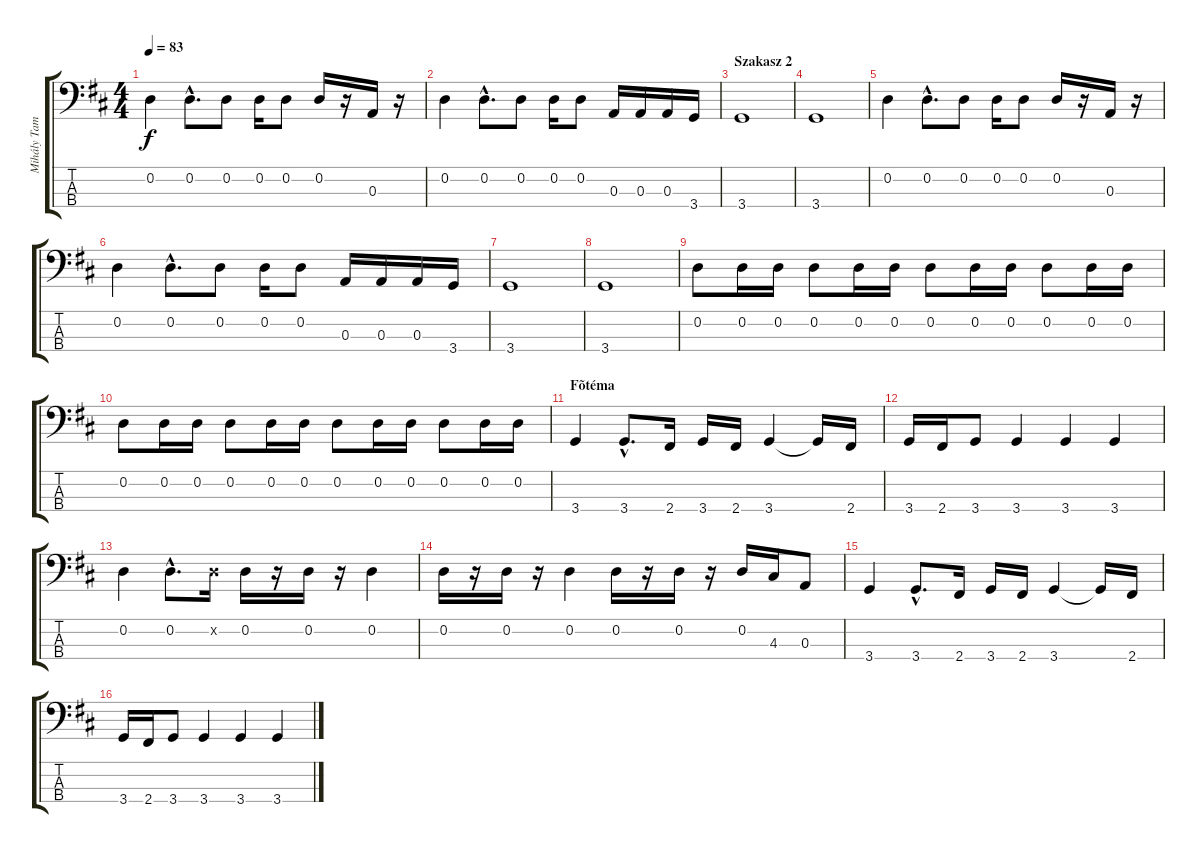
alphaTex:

\track ("Mihály Tamás \"Misi\" Basszus" "Mihály Tam") {instrument electricbassfinger}
\staff {score tabs}
\tuning (G2 D2 A1 E1) {hide}
\ts (4 4)
\tempo 83
\clef f4
\ks d
0.2.4{dy f} 0.2{hac}.8{d} 0.2.8 0.2.16 0.2.8 0.2.16 r.16 0.3.16 r.16 |
0.2.4 0.2{hac}.8{d} 0.2.8 0.2.16 0.2.8 0.3.16 0.3.16 0.3.16 3.4.16 |
\section ("" "Szakasz 2")
3.4.1 |
3.4.1 |
0.2.4 0.2{hac}.8{d} 0.2.8 0.2.16 0.2.8 0.2.16 r.16 0.3.16 r.16 |
0.2.4 0.2{hac}.8{d} 0.2.8 0.2.16 0.2.8 0.3.16 0.3.16 0.3.16 3.4.16 |
3.4.1 |
3.4.1 |
0.2.8 0.2.16 0.2.16 0.2.8 0.2.16 0.2.16 0.2.8 0.2.16 0.2.16 0.2.8 0.2.16 0.2.16 |
0.2.8 0.2.16 0.2.16 0.2.8 0.2.16 0.2.16 0.2.8 0.2.16 0.2.16 0.2.8 0.2.16 0.2.16 |
\section ("" "Fõtéma")
3.4.4 3.4{hac}.8{d} 2.4.16 3.4.16 2.4.16 3.4.4 3.4{t}.16 2.4.16 |
3.4.16 2.4.16 3.4.8 3.4.4 3.4.4 3.4.4 |
0.2.4 0.2{hac}.8{d} 0.2{x}.16 0.2.16 r.16 0.2.16 r.16 0.2.4 |
0.2.16 r.16 0.2.16 r.16 0.2.4 0.2.16 r.16 0.2.16 r.16 0.2.16 4.3.16 0.3.8 |
3.4.4 3.4{hac}.8{d} 2.4.16 3.4.16 2.4.16 3.4.4 3.4{t}.16 2.4.16 |
3.4.16 2.4.16 3.4.8 3.4.4 3.4.4 3.4.4
